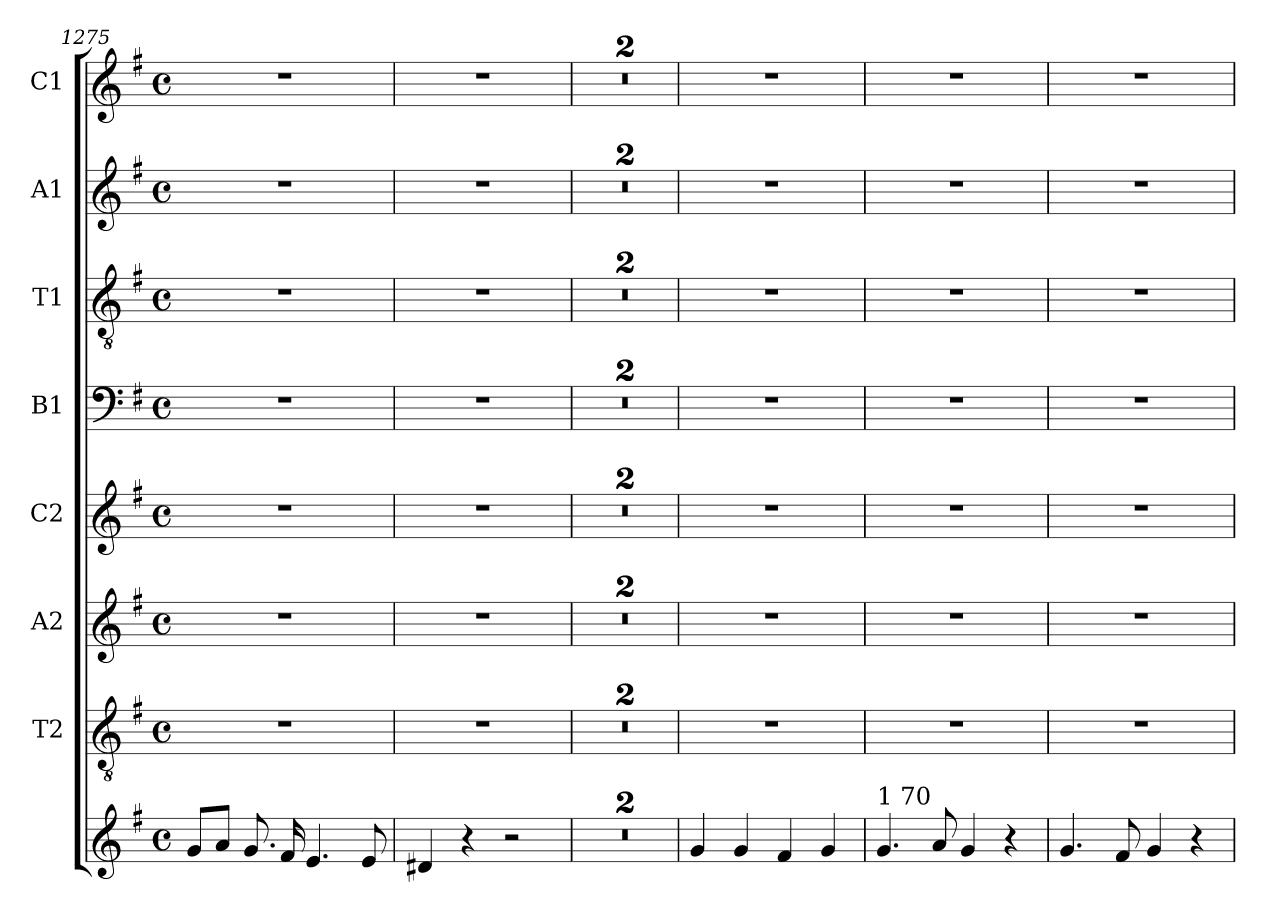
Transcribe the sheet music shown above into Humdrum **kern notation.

**kern	**kern	**kern	**kern	**kern	**kern	**kern	**kern
*part8	*part7	*part6	*part5	*part4	*part3	*part2	*part1
*staff8	*staff7	*staff6	*staff5	*staff4	*staff3	*staff2	*staff1
*	*I"T2	*I"A2	*I"C2	*I"B1	*I"T1	*I"A1	*I"C1
*	*I'T2	*I'A2	*I'C2	*I'B1	*I'T1	*I'A1	*I'C1
*clefG2	*clefGv2	*clefG2	*clefG2	*clefF4	*clefGv2	*clefG2	*clefG2
*k[f#]	*k[f#]	*k[f#]	*k[f#]	*k[f#]	*k[f#]	*k[f#]	*k[f#]
*G:	*G:	*G:	*G:	*G:	*G:	*G:	*G:
*M4/4	*M4/4	*M4/4	*M4/4	*M4/4	*M4/4	*M4/4	*M4/4
*met(c)	*met(c)	*met(c)	*met(c)	*met(c)	*met(c)	*met(c)	*met(c)
=1275	=1275	=1275	=1275	=1275	=1275	=1275	=1275
8g/L	1r	1r	1r	1r	1r	1r	1r
8a/J	.	.	.	.	.	.	.
8.g/	.	.	.	.	.	.	.
16f#/	.	.	.	.	.	.	.
4.e/	.	.	.	.	.	.	.
8e/	.	.	.	.	.	.	.
=1276	=1276	=1276	=1276	=1276	=1276	=1276	=1276
4d#X/	1r	1r	1r	1r	1r	1r	1r
4r	.	.	.	.	.	.	.
2r	.	.	.	.	.	.	.
=1277	=1277	=1277	=1277	=1277	=1277	=1277	=1277
1r	1r	1r	1r	1r	1r	1r	1r
=1278	=1278	=1278	=1278	=1278	=1278	=1278	=1278
1r	1r	1r	1r	1r	1r	1r	1r
=1279	=1279	=1279	=1279	=1279	=1279	=1279	=1279
4g/	1r	1r	1r	1r	1r	1r	1r
4g/	.	.	.	.	.	.	.
4f#/	.	.	.	.	.	.	.
4g/	.	.	.	.	.	.	.
!!LO:LB:g=z
=1280	=1280	=1280	=1280	=1280	=1280	=1280	=1280
!LO:TX:a:t=1 70	!	!	!	!	!	!	!
4.g/	1r	1r	1r	1r	1r	1r	1r
8a/	.	.	.	.	.	.	.
4g/	.	.	.	.	.	.	.
4r	.	.	.	.	.	.	.
=1281	=1281	=1281	=1281	=1281	=1281	=1281	=1281
4.g/	1r	1r	1r	1r	1r	1r	1r
8f#/	.	.	.	.	.	.	.
4g/	.	.	.	.	.	.	.
4r	.	.	.	.	.	.	.
=	=	=	=	=	=	=	=
*-	*-	*-	*-	*-	*-	*-	*-
